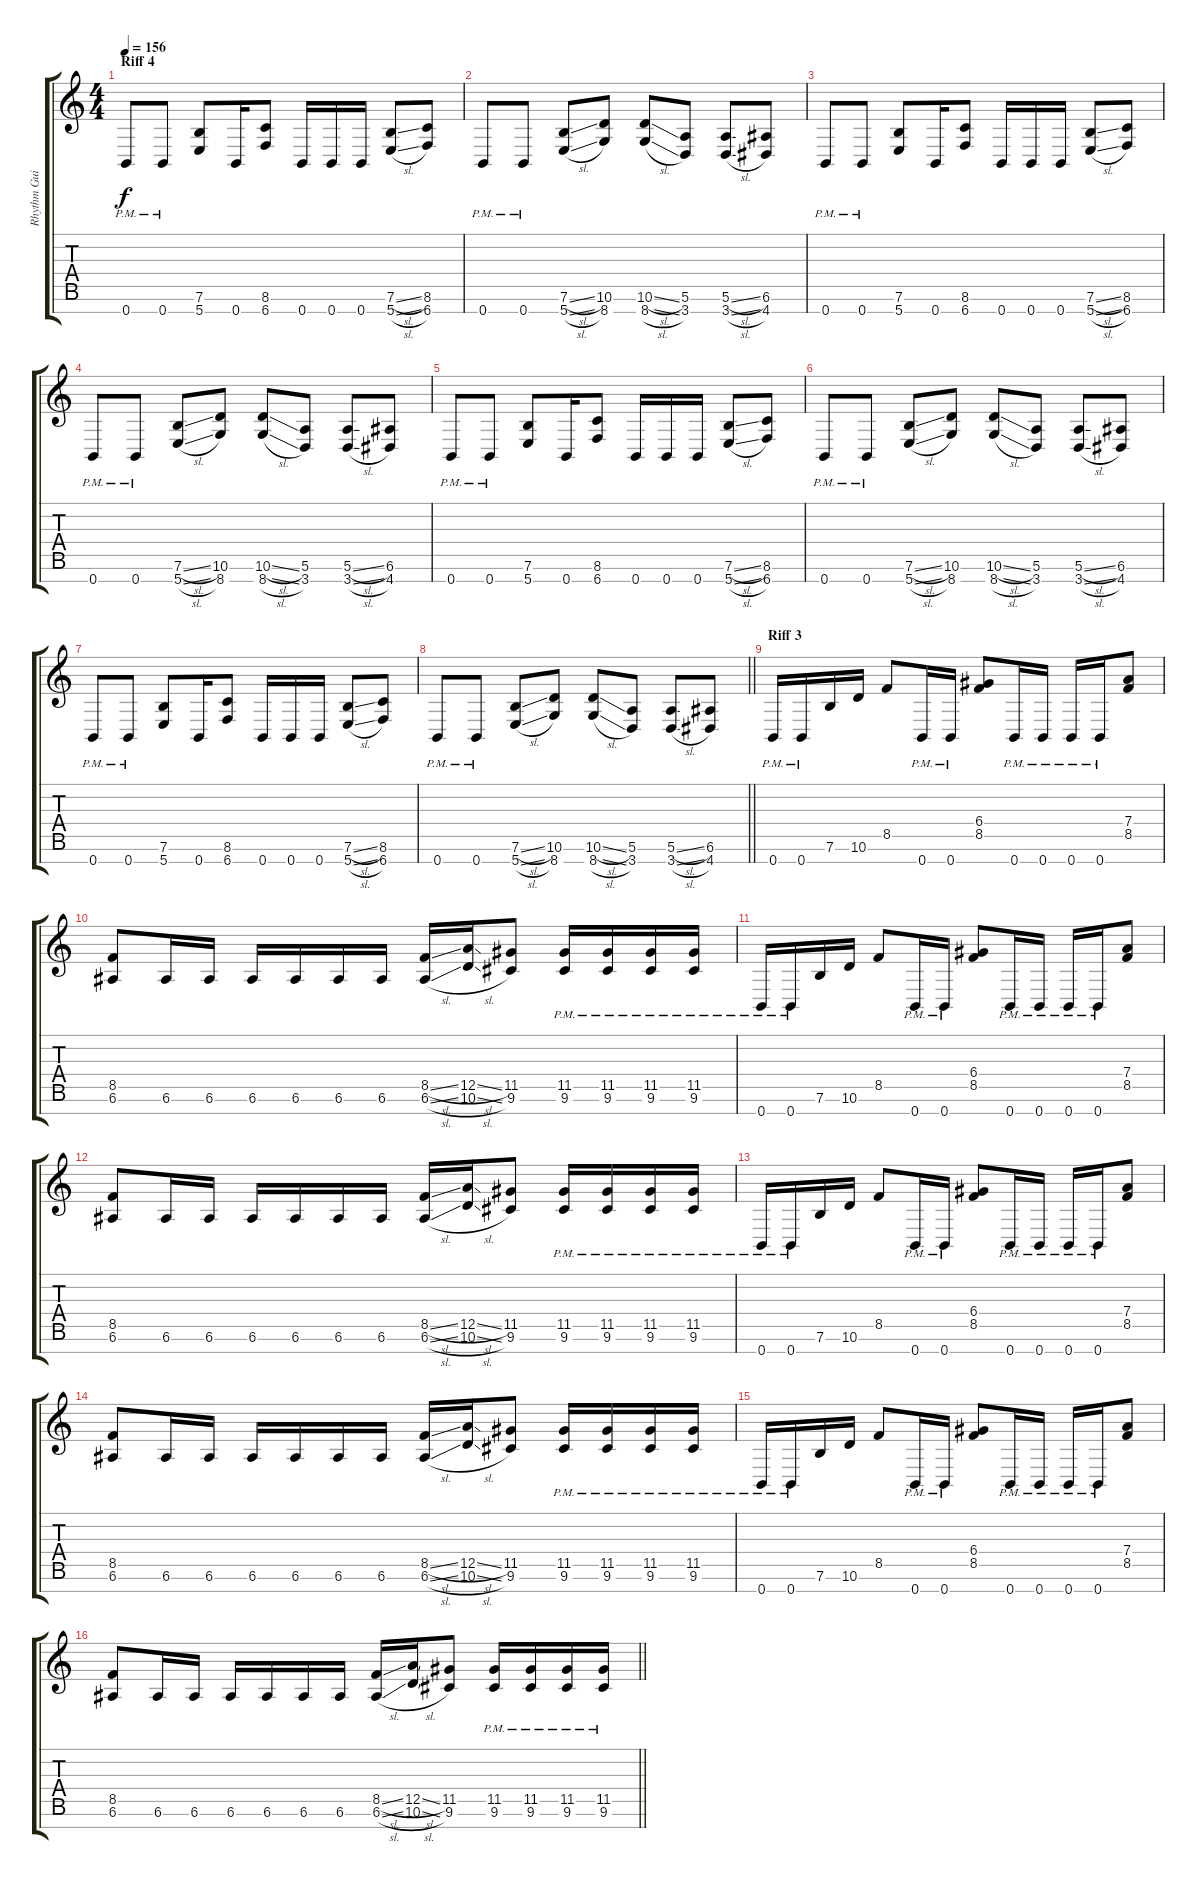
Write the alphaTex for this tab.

\track ("Rhythm Guitar 1" "Rhythm Gui") {instrument distortionguitar}
\staff {score tabs}
\tuning (E4 B3 G3 D3 A2 E2 B1) {hide}
\ts (4 4)
\section ("" "Riff 4")
\tempo 156
\clef g2
\ks c
0.7{pm}.8{dy f} 0.7{pm}.8 (7.6 5.7).8 0.7.16 (8.6 6.7).8 0.7.16 0.7.16 0.7.16 (7.6{sl} 5.7{sl}).8 (8.6 6.7).8 |
0.7{pm}.8 0.7{pm}.8 (7.6{sl} 5.7{sl}).8 (10.6 8.7).8 (10.6{sl} 8.7{sl}).8 (5.6 3.7).8 (5.6{sl} 3.7{sl}).8 (6.6 4.7).8 |
0.7{pm}.8 0.7{pm}.8 (7.6 5.7).8 0.7.16 (8.6 6.7).8 0.7.16 0.7.16 0.7.16 (7.6{sl} 5.7{sl}).8 (8.6 6.7).8 |
0.7{pm}.8 0.7{pm}.8 (7.6{sl} 5.7{sl}).8 (10.6 8.7).8 (10.6{sl} 8.7{sl}).8 (5.6 3.7).8 (5.6{sl} 3.7{sl}).8 (6.6 4.7).8 |
0.7{pm}.8 0.7{pm}.8 (7.6 5.7).8 0.7.16 (8.6 6.7).8 0.7.16 0.7.16 0.7.16 (7.6{sl} 5.7{sl}).8 (8.6 6.7).8 |
0.7{pm}.8 0.7{pm}.8 (7.6{sl} 5.7{sl}).8 (10.6 8.7).8 (10.6{sl} 8.7{sl}).8 (5.6 3.7).8 (5.6{sl} 3.7{sl}).8 (6.6 4.7).8 |
0.7{pm}.8 0.7{pm}.8 (7.6 5.7).8 0.7.16 (8.6 6.7).8 0.7.16 0.7.16 0.7.16 (7.6{sl} 5.7{sl}).8 (8.6 6.7).8 |
\barLineRight lightlight
0.7{pm}.8 0.7{pm}.8 (7.6{sl} 5.7{sl}).8 (10.6 8.7).8 (10.6{sl} 8.7{sl}).8 (5.6 3.7).8 (5.6{sl} 3.7{sl}).8 (6.6 4.7).8 |
\section ("" "Riff 3")
0.7{pm}.16 0.7{pm}.16 7.6.16 10.6.16 8.5.8 0.7{pm}.16 0.7{pm}.16 (6.4 8.5).8 0.7{pm}.16 0.7{pm}.16 0.7{pm}.16 0.7{pm}.16 (7.4 8.5).8 |
(8.5 6.6).8 6.6.16 6.6.16 6.6.16 6.6.16 6.6.16 6.6.16 (8.5{sl} 6.6{sl}).16 (12.5{sl} 10.6{sl}).16 (11.5 9.6).8 (11.5{pm} 9.6{pm}).16 (11.5{pm} 9.6{pm}).16 (11.5{pm} 9.6{pm}).16 (11.5{pm} 9.6{pm}).16 |
0.7{pm}.16 0.7{pm}.16 7.6.16 10.6.16 8.5.8 0.7{pm}.16 0.7{pm}.16 (6.4 8.5).8 0.7{pm}.16 0.7{pm}.16 0.7{pm}.16 0.7{pm}.16 (7.4 8.5).8 |
(8.5 6.6).8 6.6.16 6.6.16 6.6.16 6.6.16 6.6.16 6.6.16 (8.5{sl} 6.6{sl}).16 (12.5{sl} 10.6{sl}).16 (11.5 9.6).8 (11.5{pm} 9.6{pm}).16 (11.5{pm} 9.6{pm}).16 (11.5{pm} 9.6{pm}).16 (11.5{pm} 9.6{pm}).16 |
0.7{pm}.16 0.7{pm}.16 7.6.16 10.6.16 8.5.8 0.7{pm}.16 0.7{pm}.16 (6.4 8.5).8 0.7{pm}.16 0.7{pm}.16 0.7{pm}.16 0.7{pm}.16 (7.4 8.5).8 |
(8.5 6.6).8 6.6.16 6.6.16 6.6.16 6.6.16 6.6.16 6.6.16 (8.5{sl} 6.6{sl}).16 (12.5{sl} 10.6{sl}).16 (11.5 9.6).8 (11.5{pm} 9.6{pm}).16 (11.5{pm} 9.6{pm}).16 (11.5{pm} 9.6{pm}).16 (11.5{pm} 9.6{pm}).16 |
0.7{pm}.16 0.7{pm}.16 7.6.16 10.6.16 8.5.8 0.7{pm}.16 0.7{pm}.16 (6.4 8.5).8 0.7{pm}.16 0.7{pm}.16 0.7{pm}.16 0.7{pm}.16 (7.4 8.5).8 |
\barLineRight lightlight
(8.5 6.6).8 6.6.16 6.6.16 6.6.16 6.6.16 6.6.16 6.6.16 (8.5{sl} 6.6{sl}).16 (12.5{sl} 10.6{sl}).16 (11.5 9.6).8 (11.5{pm} 9.6{pm}).16 (11.5{pm} 9.6{pm}).16 (11.5{pm} 9.6{pm}).16 (11.5{pm} 9.6{pm}).16
